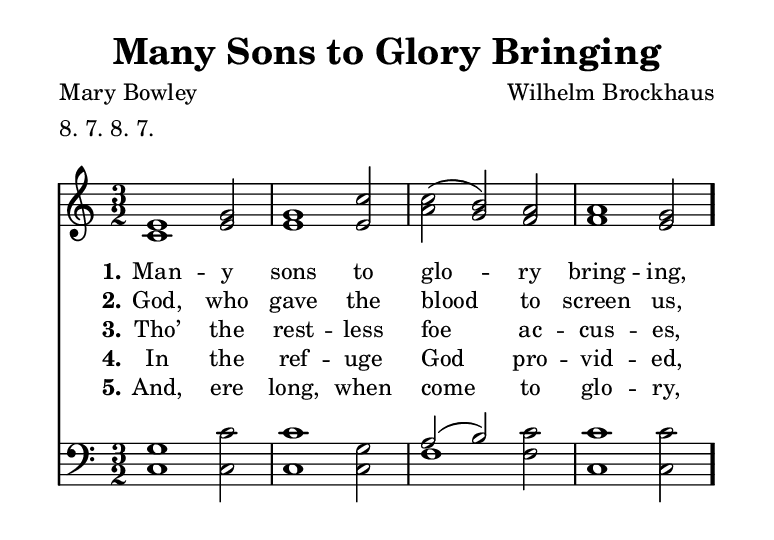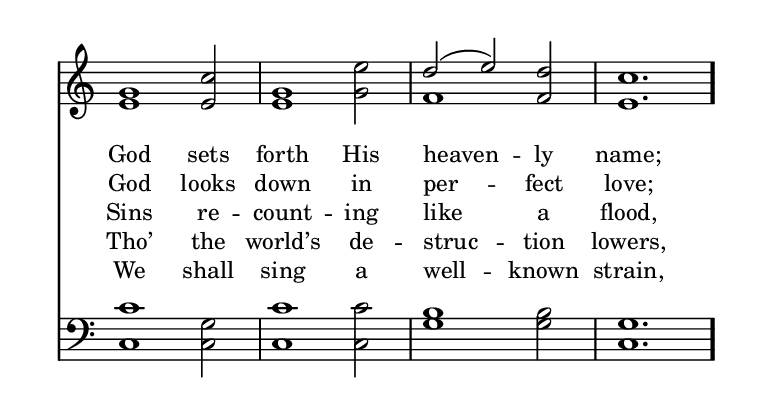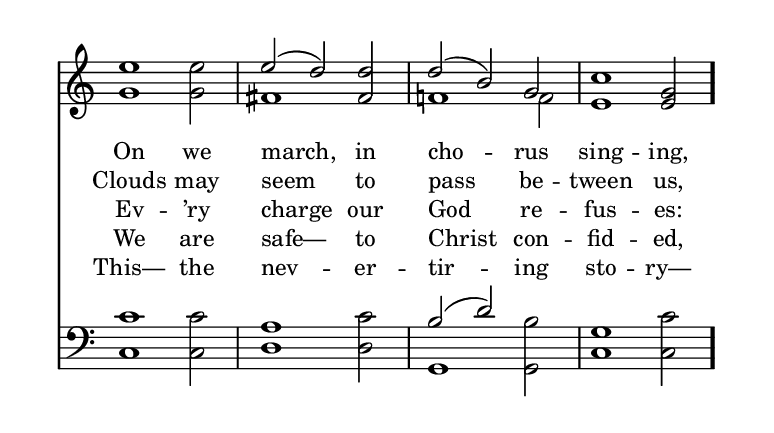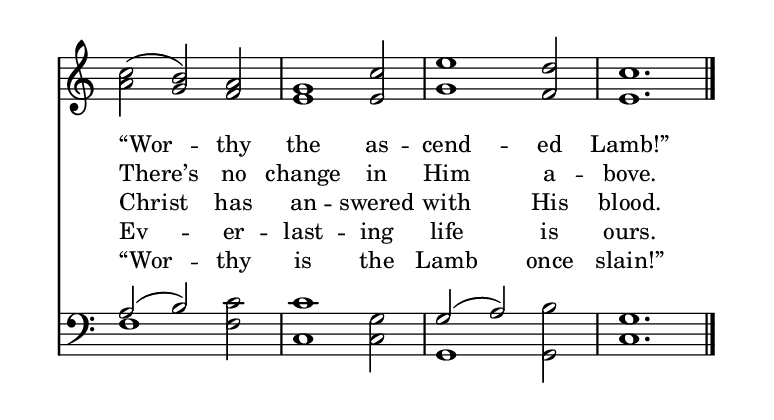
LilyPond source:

\include "common/global.ily"
\paper {
  \include "common/paper.ily"
  ragged-bottom = ##t
  systems-per-page = 1

}

\header{
  hymnnumber = "258"
  title = "Many Sons to Glory Bringing"
  tunename = "Rhineland"
  meter = "8. 7. 8. 7."
  poet = "Mary Bowley" % see https://hymnary.org/text/many_sons_to_glory_bringing
  composer = "Wilhelm Brockhaus" % see https://hymnary.org/tune/rhineland_brockhaus
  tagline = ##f
}

global = {
  \include "common/overrides.ily"
  \override Staff.TimeSignature.style = #'numbered
  \time 3/2
  \override Score.MetronomeMark.transparent = ##t % hide all fermata changes too
  \tempo 2=80
  \key c \major
  \autoBeamOff
}

notesSoprano = {
\global
\relative c' {

  e1 g2 | g1 c2 | c( b) a | a1 g2 |
  g1 c2 | g1 e'2 | d( e) d | c1. |
  e1 e2 | e( d) d | d( b) g | c1 g2 |
  c2( b) a | g1 c2 | e1 d2 | c1. |

  \bar "|."

}
}

notesAlto = {
\global
\relative e' {

  c1 e2 | e1 e2 | a( g) f | f1 e2 |
  e1 e2 | e1 g2 | f1 f2 | e1. |
  g1 g2 | fis1 fis2 | f!1 f2 | e1 e2 |
  a2( g) f | e1 e2 | g1 f2 | e1. |

}
}

notesTenor = {
\global
\relative a {

  g1 c2 | c1 g2 | a( b) c | c1 c2 |
  c1 g2 | c1 c2 | b1 b2 | g1. |
  c1 c2 | a1 c2 | b( d) b | g1 c2 |
  a2( b) c | c1 g2 | g( a) b | g1. |

}
}

notesBass = {
\global
\relative f {

  c1 c2 | c1 c2 | f1 f2 | c1 c2 |
  c1 c2 | c1 c2 | g'1 g2 | c,1. |
  c1 c2 | d1 d2 | g,1 g2 | c1 c2 |
  f1 f2 | c1 c2 | g1 g2 | c1. |

}
}

wordsA = \lyricmode {
\set stanza = "1."

Man -- y sons to glo -- ry bring -- ing, \bar "."
God sets forth His heaven -- ly name; \bar "."
On we march, in cho -- rus sing -- ing, \bar "."
“Wor -- thy the as -- cend -- ed Lamb!” \bar "."

}

wordsB = \lyricmode {
\set stanza = "2."

God, who gave the blood to screen us,
God looks down in per -- fect love;
Clouds may seem to pass be -- tween us,
There’s no change in Him a -- bove.

}

wordsC = \lyricmode {
\set stanza = "3."

Tho’ the rest -- less foe ac -- cus -- es, % original has "ac -- cus -- ses"
Sins re -- count -- ing like a flood,
Ev -- ’ry charge our God re -- fus -- es:
Christ has an -- swered with His blood.

}

wordsD = \lyricmode {
\set stanza = "4."

In the ref -- uge God pro -- vid -- ed,
Tho’ the world’s de -- struc -- tion lowers,
We are safe— to Christ con -- fid -- ed,
Ev -- er -- last -- ing life is ours.

}

wordsE = \lyricmode {
\set stanza = "5."

And, ere long, when come to glo -- ry,
We shall sing a well -- known strain,
This— the nev -- er -- tir -- ing sto -- ry—
“Wor -- thy is the Lamb once slain!”

}

\score {
  \context ChoirStaff <<
    \context Staff = upper <<
      \set Staff.autoBeaming = ##f
      \set ChoirStaff.systemStartDelimiter = #'SystemStartBar
      \set ChoirStaff.printPartCombineTexts = ##f
      \partcombine #'(2 . 11) \notesSoprano \notesAlto
      \context NullVoice = sopranos { \voiceOne << \notesSoprano >> }
      \context Lyrics = one   \lyricsto sopranos \wordsA
      \context Lyrics = two   \lyricsto sopranos \wordsB
      \context Lyrics = three \lyricsto sopranos \wordsC
      \context Lyrics = four  \lyricsto sopranos \wordsD
      \context Lyrics = five  \lyricsto sopranos \wordsE
    >>
    \context Staff = men <<
      \set Staff.autoBeaming = ##f
      \clef bass
      \set ChoirStaff.printPartCombineTexts = ##f
      \partcombine #'(2 . 11) \notesTenor \notesBass
    >>
  >>
  \layout {
    \include "common/layout.ily"
  }
  #(cond ((ly:get-option 'eog-midi-permitted) #{ \midi{
    \include "common/midi.ily"
  } #}))
}

\version "2.19.49"  % necessary for upgrading to future LilyPond versions.

% vi:set et ts=2 sw=2 ai nocindent syntax=lilypond:
